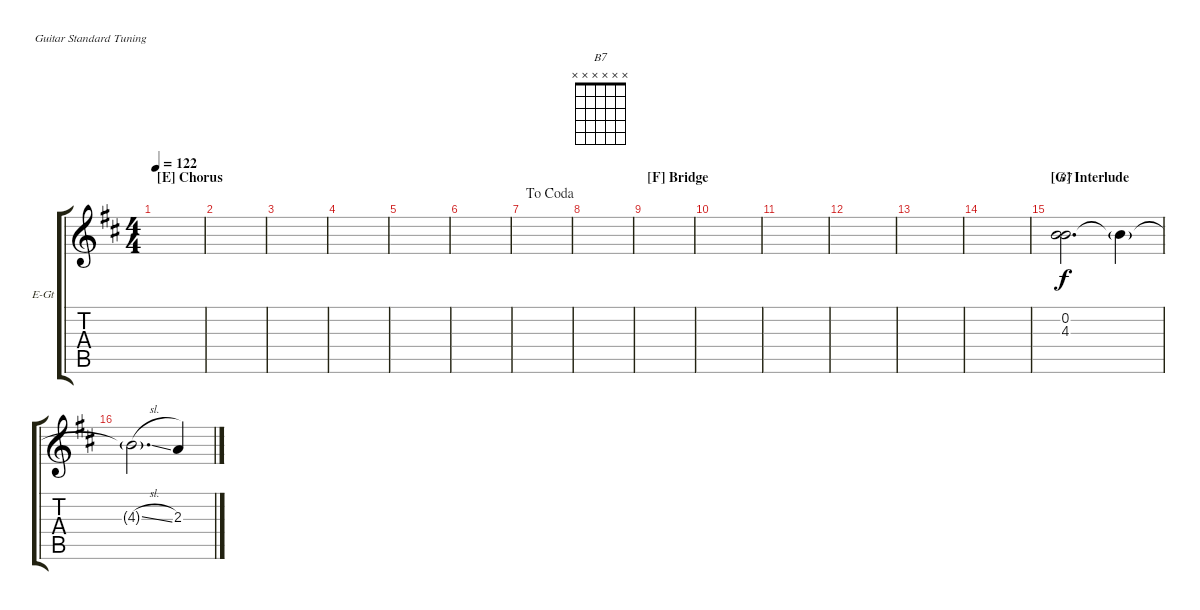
\bracketExtendMode groupsimilarinstruments
\firstSystemTrackNameOrientation horizontal
\otherSystemsTrackNameOrientation horizontal
\track ("Gtr 2" "E-Gt") {instrument acousticgrandpiano}
\staff {score tabs}
\tuning (E4 B3 G3 D3 A2 E2)
\displaytranspose 12
\chord ("B7" x x x x x x)
\ts (4 4)
\section ("E" "Chorus")
\tempo 122
\clef g2
\ks d
|
|
|
|
|
|
\jump dacoda
|
|
\section ("F" "Bridge")
|
|
|
|
|
|
\section ("G" "Interlude")
(0.2 4.3).2{d ch "B7"} 4.3{g t}.4 |
4.3{sl g t}.2{d} 2.3.4
